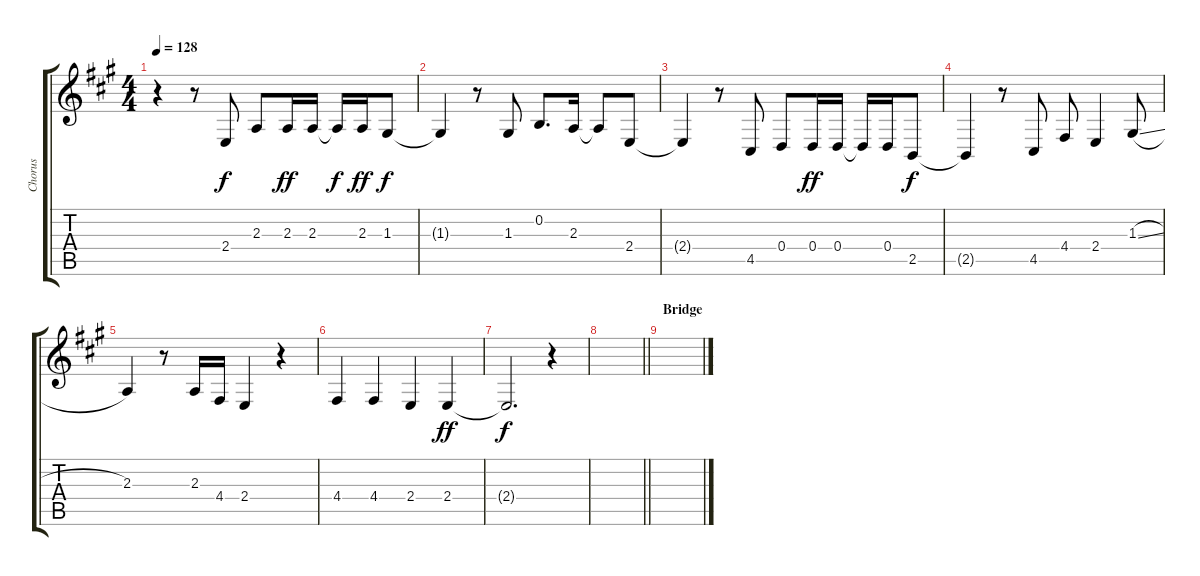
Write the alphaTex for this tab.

\track ("Chorus" "Chorus") {instrument tenorsax}
\staff {score tabs}
\tuning (E4 B3 G3 D3 A2 E2) {hide}
\ts (4 4)
\tempo 128
\clef g2
\ks a
r.4{dy ff} r.8 2.4.8{dy f} 2.3.8 2.3.16{dy ff} 2.3.16 2.3{t}.16{dy f} 2.3.16{dy ff} 1.3.8{dy f} |
1.3{t}.4 r.8 1.3.8 0.2.8{d} 2.3.16 2.3{t}.8 2.4.8 |
2.4{t}.4 r.8 4.5.8 0.4.8 0.4.16{dy ff} 0.4.16 0.4{t}.16 0.4.16 2.5.8{dy f} |
2.5{t}.4 r.8 4.5.8 4.4.8 2.4.4 1.3{sl}.8 |
2.3.4 r.8 2.3.16 4.4.16 2.4.4 r.4 |
4.4.4 4.4.4 2.4.4 2.4.4{dy ff} |
2.4{t}.2{d dy f} r.4 |
\barLineRight lightlight
|
\section ("" "Bridge")
